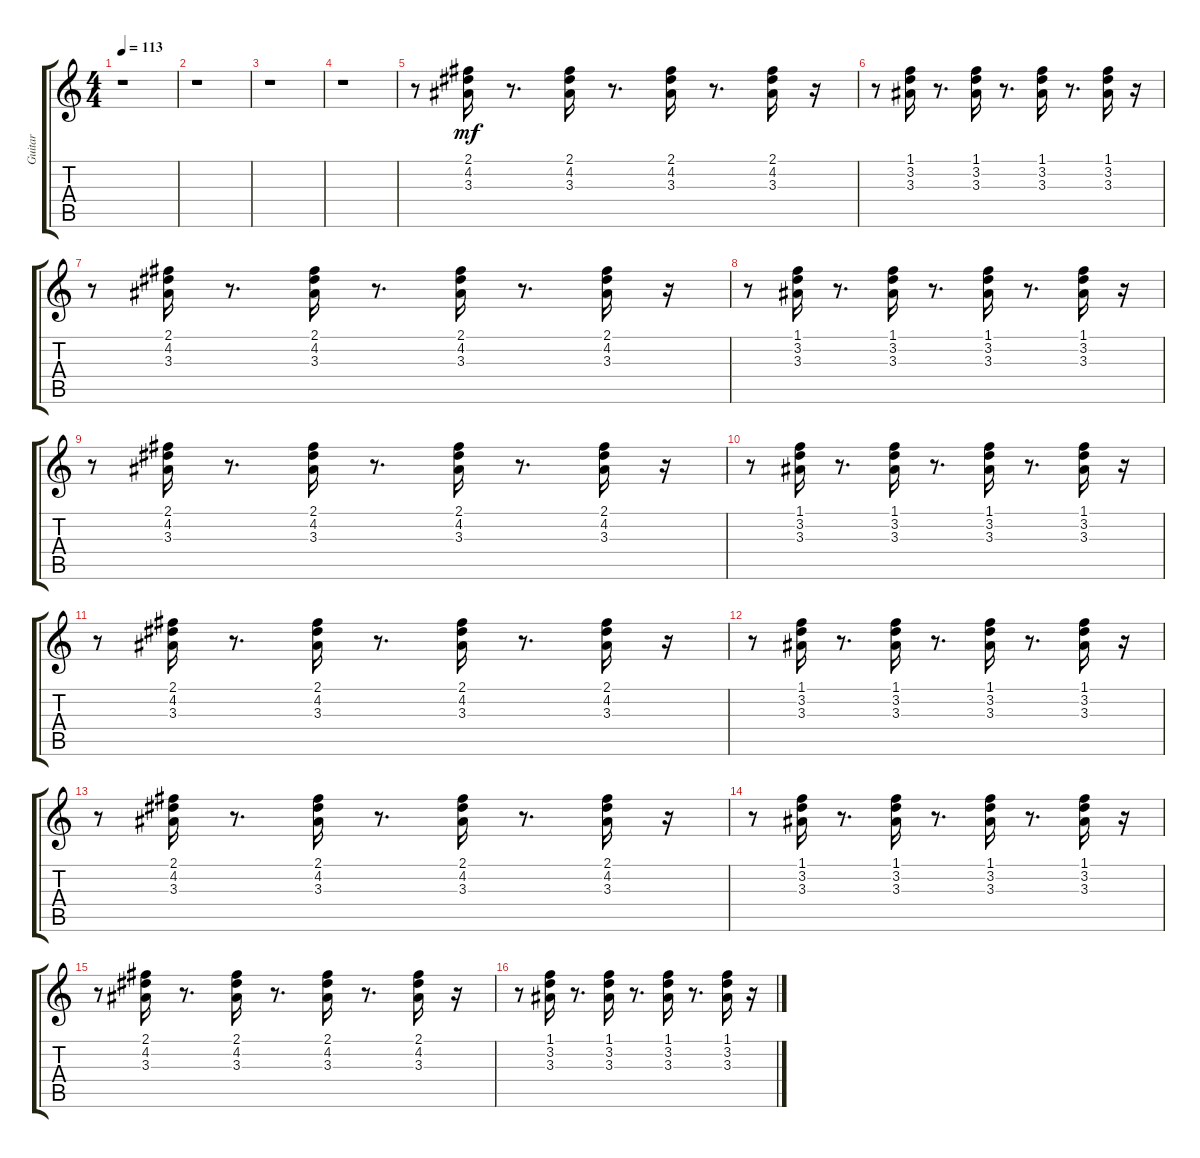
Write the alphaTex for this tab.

\track ("Guitar" "Guitar") {instrument electricguitarclean}
\staff {score tabs}
\tuning (E4 B3 G3 D3 A2 E2) {hide}
\ts (4 4)
\tempo 113
\clef g2
\ks c
r.1{dy mf} |
r.1 |
r.1 |
r.1 |
r.8 (2.1 4.2 3.3).16 r.8{d} (2.1 4.2 3.3).16 r.8{d} (2.1 4.2 3.3).16 r.8{d} (2.1 4.2 3.3).16 r.16 |
r.8 (1.1 3.2 3.3).16 r.8{d} (1.1 3.2 3.3).16 r.8{d} (1.1 3.2 3.3).16 r.8{d} (1.1 3.2 3.3).16 r.16 |
r.8 (2.1 4.2 3.3).16 r.8{d} (2.1 4.2 3.3).16 r.8{d} (2.1 4.2 3.3).16 r.8{d} (2.1 4.2 3.3).16 r.16 |
r.8 (1.1 3.2 3.3).16 r.8{d} (1.1 3.2 3.3).16 r.8{d} (1.1 3.2 3.3).16 r.8{d} (1.1 3.2 3.3).16 r.16 |
r.8 (2.1 4.2 3.3).16 r.8{d} (2.1 4.2 3.3).16 r.8{d} (2.1 4.2 3.3).16 r.8{d} (2.1 4.2 3.3).16 r.16 |
r.8 (1.1 3.2 3.3).16 r.8{d} (1.1 3.2 3.3).16 r.8{d} (1.1 3.2 3.3).16 r.8{d} (1.1 3.2 3.3).16 r.16 |
r.8 (2.1 4.2 3.3).16 r.8{d} (2.1 4.2 3.3).16 r.8{d} (2.1 4.2 3.3).16 r.8{d} (2.1 4.2 3.3).16 r.16 |
r.8 (1.1 3.2 3.3).16 r.8{d} (1.1 3.2 3.3).16 r.8{d} (1.1 3.2 3.3).16 r.8{d} (1.1 3.2 3.3).16 r.16 |
r.8 (2.1 4.2 3.3).16 r.8{d} (2.1 4.2 3.3).16 r.8{d} (2.1 4.2 3.3).16 r.8{d} (2.1 4.2 3.3).16 r.16 |
r.8 (1.1 3.2 3.3).16 r.8{d} (1.1 3.2 3.3).16 r.8{d} (1.1 3.2 3.3).16 r.8{d} (1.1 3.2 3.3).16 r.16 |
r.8 (2.1 4.2 3.3).16 r.8{d} (2.1 4.2 3.3).16 r.8{d} (2.1 4.2 3.3).16 r.8{d} (2.1 4.2 3.3).16 r.16 |
r.8 (1.1 3.2 3.3).16 r.8{d} (1.1 3.2 3.3).16 r.8{d} (1.1 3.2 3.3).16 r.8{d} (1.1 3.2 3.3).16 r.16
